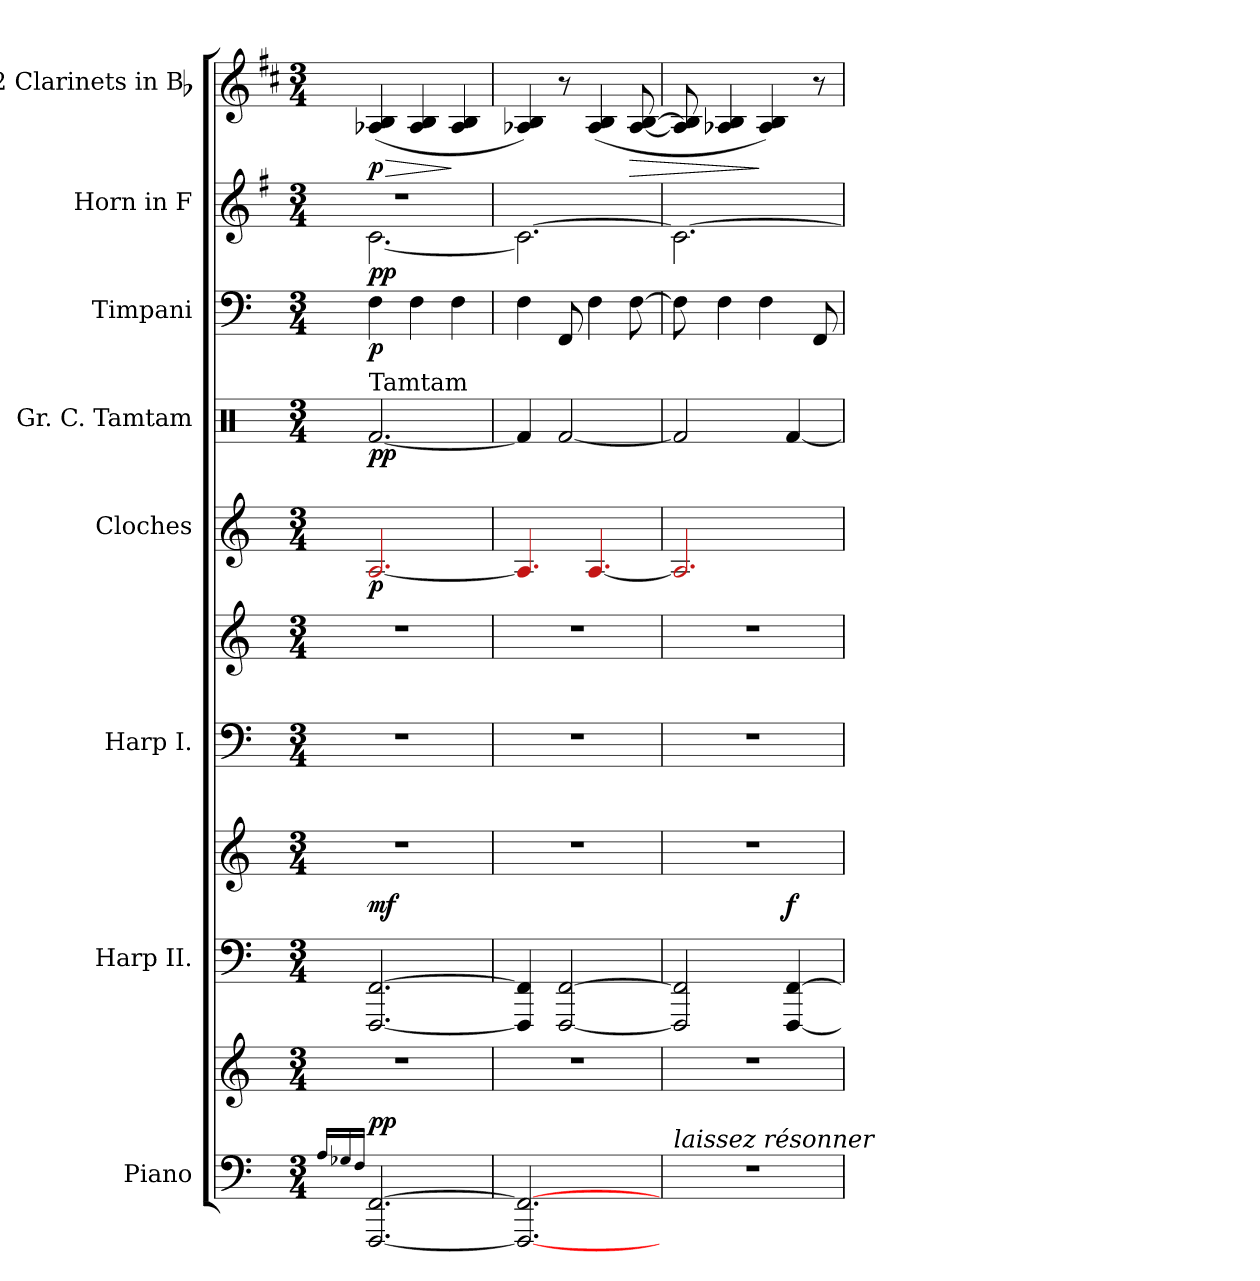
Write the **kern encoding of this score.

**kern	**kern	**dynam	**kern	**kern	**dynam	**kern	**kern	**kern	**dynam	**kern	**dynam	**kern	**dynam	**kern	**dynam	**kern	**dynam
*part8	*part8	*part8	*part7	*part7	*part7	*part6	*part6	*part5	*part5	*part4	*part4	*part3	*part3	*part2	*part2	*part1	*part1
*staff11	*staff10	*staff10/11	*staff9	*staff8	*staff8/9	*staff7	*staff6	*staff5	*staff5	*staff4	*staff4	*staff3	*staff3	*staff2	*staff2	*staff1	*staff1
*I"Piano	*	*	*I"Harp II.	*	*	*I"Harp I.	*	*I"Cloches	*	*I"Gr. C. Tamtam	*	*I"Timpani	*	*I"Horn in F	*	*I"2 Clarinets in Bb	*
*I'Pno.	*	*	*I'Hp.	*	*	*I'Hp.	*	*	*	*	*	*I'Timp.	*	*I'Hn.	*	*I'Cl.	*
!!LO:PB:g=z
*clefF4	*clefG2	*	*clefF4	*clefG2	*	*clefF4	*clefG2	*clefG2	*	*clefX	*	*clefF4	*	*clefG2	*	*clefG2	*
*	*	*	*	*	*	*	*	*	*	*	*	*	*	*ITrd4c7	*	*ITrd1c2	*
*k[]	*k[]	*	*k[]	*k[]	*	*k[]	*k[]	*k[]	*	*k[]	*	*k[]	*	*k[]	*	*k[]	*
*C:	*C:	*	*C:	*C:	*	*C:	*C:	*C:	*	*C:	*	*C:	*	*C:	*	*C:	*
*M3/4	*M3/4	*	*M3/4	*M3/4	*	*M3/4	*M3/4	*M3/4	*	*M3/4	*	*M3/4	*	*M3/4	*	*M3/4	*
*MM80	*MM80	*	*MM80	*MM80	*	*MM80	*MM80	*MM80	*	*MM80	*	*MM80	*	*MM80	*	*MM80	*
=1	=1	=1	=1	=1	=1	=1	=1	=1	=1	=1	=1	=1	=1	=1	=1	=1	=1
16qAi/LL	.	.	.	.	.	.	.	.	.	.	.	.	.	.	.	.	.
16qG-Xi/	.	.	.	.	.	.	.	.	.	.	.	.	.	.	.	.	.
16qFi/JJ	.	.	.	.	.	.	.	.	.	.	.	.	.	.	.	.	.
!	!	!	!	!	!	!	!	!	!	!	!	!	!	!LO:TX:a:t=II.	!	!	!
!	!	!	!	!	!	!	!	!	!	!LO:TX:a:t=Tamtam	!	!	!	!	!	!	!
!	!LO:N:vis=1	!	!	!LO:N:vis=1	!	!LO:N:vis=1	!LO:N:vis=1	!	!	!	!	!	!	!	!	!	!LO:HP:b
*	*	*	*	*	*	*	*	*	*	*	*	*	*	*^	*	*	*
[<2.FFFi/ [>2.FFi	2.r	pp	[<2.FFFi/ [>2.FFi	2.r	mf	2.r	2.r	[<2.RAi/	p	[<2.Rfi/	pp	4Fi\	p	2.r	[<2.Fi\	pp	(4G-Xi/ 4Ai	> p
.	.	.	.	.	.	.	.	.	.	.	.	4Fi\	.	.	.	.	4G-i/ 4Ai	.
.	.	.	.	.	.	.	.	.	.	.	.	4Fi\	.	.	.	.	4G-i/ 4Ai	]
*	*	*	*	*	*	*	*	*	*	*	*	*	*	*v	*v	*	*	*
=2	=2	=2	=2	=2	=2	=2	=2	=2	=2	=2	=2	=2	=2	=2	=2	=2	=2
!	!LO:N:vis=1	!	!	!LO:N:vis=1	!	!LO:N:vis=1	!LO:N:vis=1	!	!	!	!	!	!	!	!	!	!
2.FFFi/_< 2.FFi_>	2.r	.	4FFFi/] 4FFi]	2.r	.	2.r	2.r	4.RAi/]	.	4Rfi/]	.	4Fi\	.	2.Fi\_<	.	4G-Xi/ 4Ai)	.
.	.	.	[<2FFFi/ [>2FFi	.	.	.	.	.	.	[<2Rfi/	.	8FFi/	.	.	.	8r	.
.	.	.	.	.	.	.	.	[<4.RAi/	.	.	.	4Fi\	.	.	.	(4G-i/ 4Ai	.
!	!	!	!	!	!	!	!	!	!	!	!	!	!	!	!	!	!LO:HP:b
.	.	.	.	.	.	.	.	.	.	.	.	[>8Fi\	.	.	.	[<8G-i/ [>8Ai	>
=3	=3	=3	=3	=3	=3	=3	=3	=3	=3	=3	=3	=3	=3	=3	=3	=3	=3
!LO:TX:a:i:t=laissez résonner	!	!	!	!	!	!	!	!	!	!	!	!	!	!	!	!	!
!LO:N:vis=1	!LO:N:vis=1	!	!	!LO:N:vis=1	!	!LO:N:vis=1	!LO:N:vis=1	!	!	!	!	!	!	!	!	!	!
*	*	*	*	*^	*	*	*	*	*	*	*	*	*	*	*	*	*
2.r	2.r	.	2FFFi/] 2FFi]	2.r	2ryy	.	2.r	2.r	2.RAi/]	.	2Rfi/]	.	8Fi\]	.	2.Fi\_<	.	8G-i/] 8Ai]	.
.	.	.	.	.	.	.	.	.	.	.	.	.	4Fi\	.	.	.	4G-Xi/ 4Ai	.
.	.	.	.	.	.	.	.	.	.	.	.	.	4Fi\	.	.	.	4G-i/ 4Ai)	]
.	.	.	[<4FFFi/ [>4FFi	.	4ryy	f	.	.	.	.	[<4Rfi/	.	.	.	.	.	.	.
.	.	.	.	.	.	.	.	.	.	.	.	.	8FFi/	.	.	.	8r	.
*	*	*	*	*v	*v	*	*	*	*	*	*	*	*	*	*	*	*	*
=	=	=	=	=	=	=	=	=	=	=	=	=	=	=	=	=	=
*-	*-	*-	*-	*-	*-	*-	*-	*-	*-	*-	*-	*-	*-	*-	*-	*-	*-
